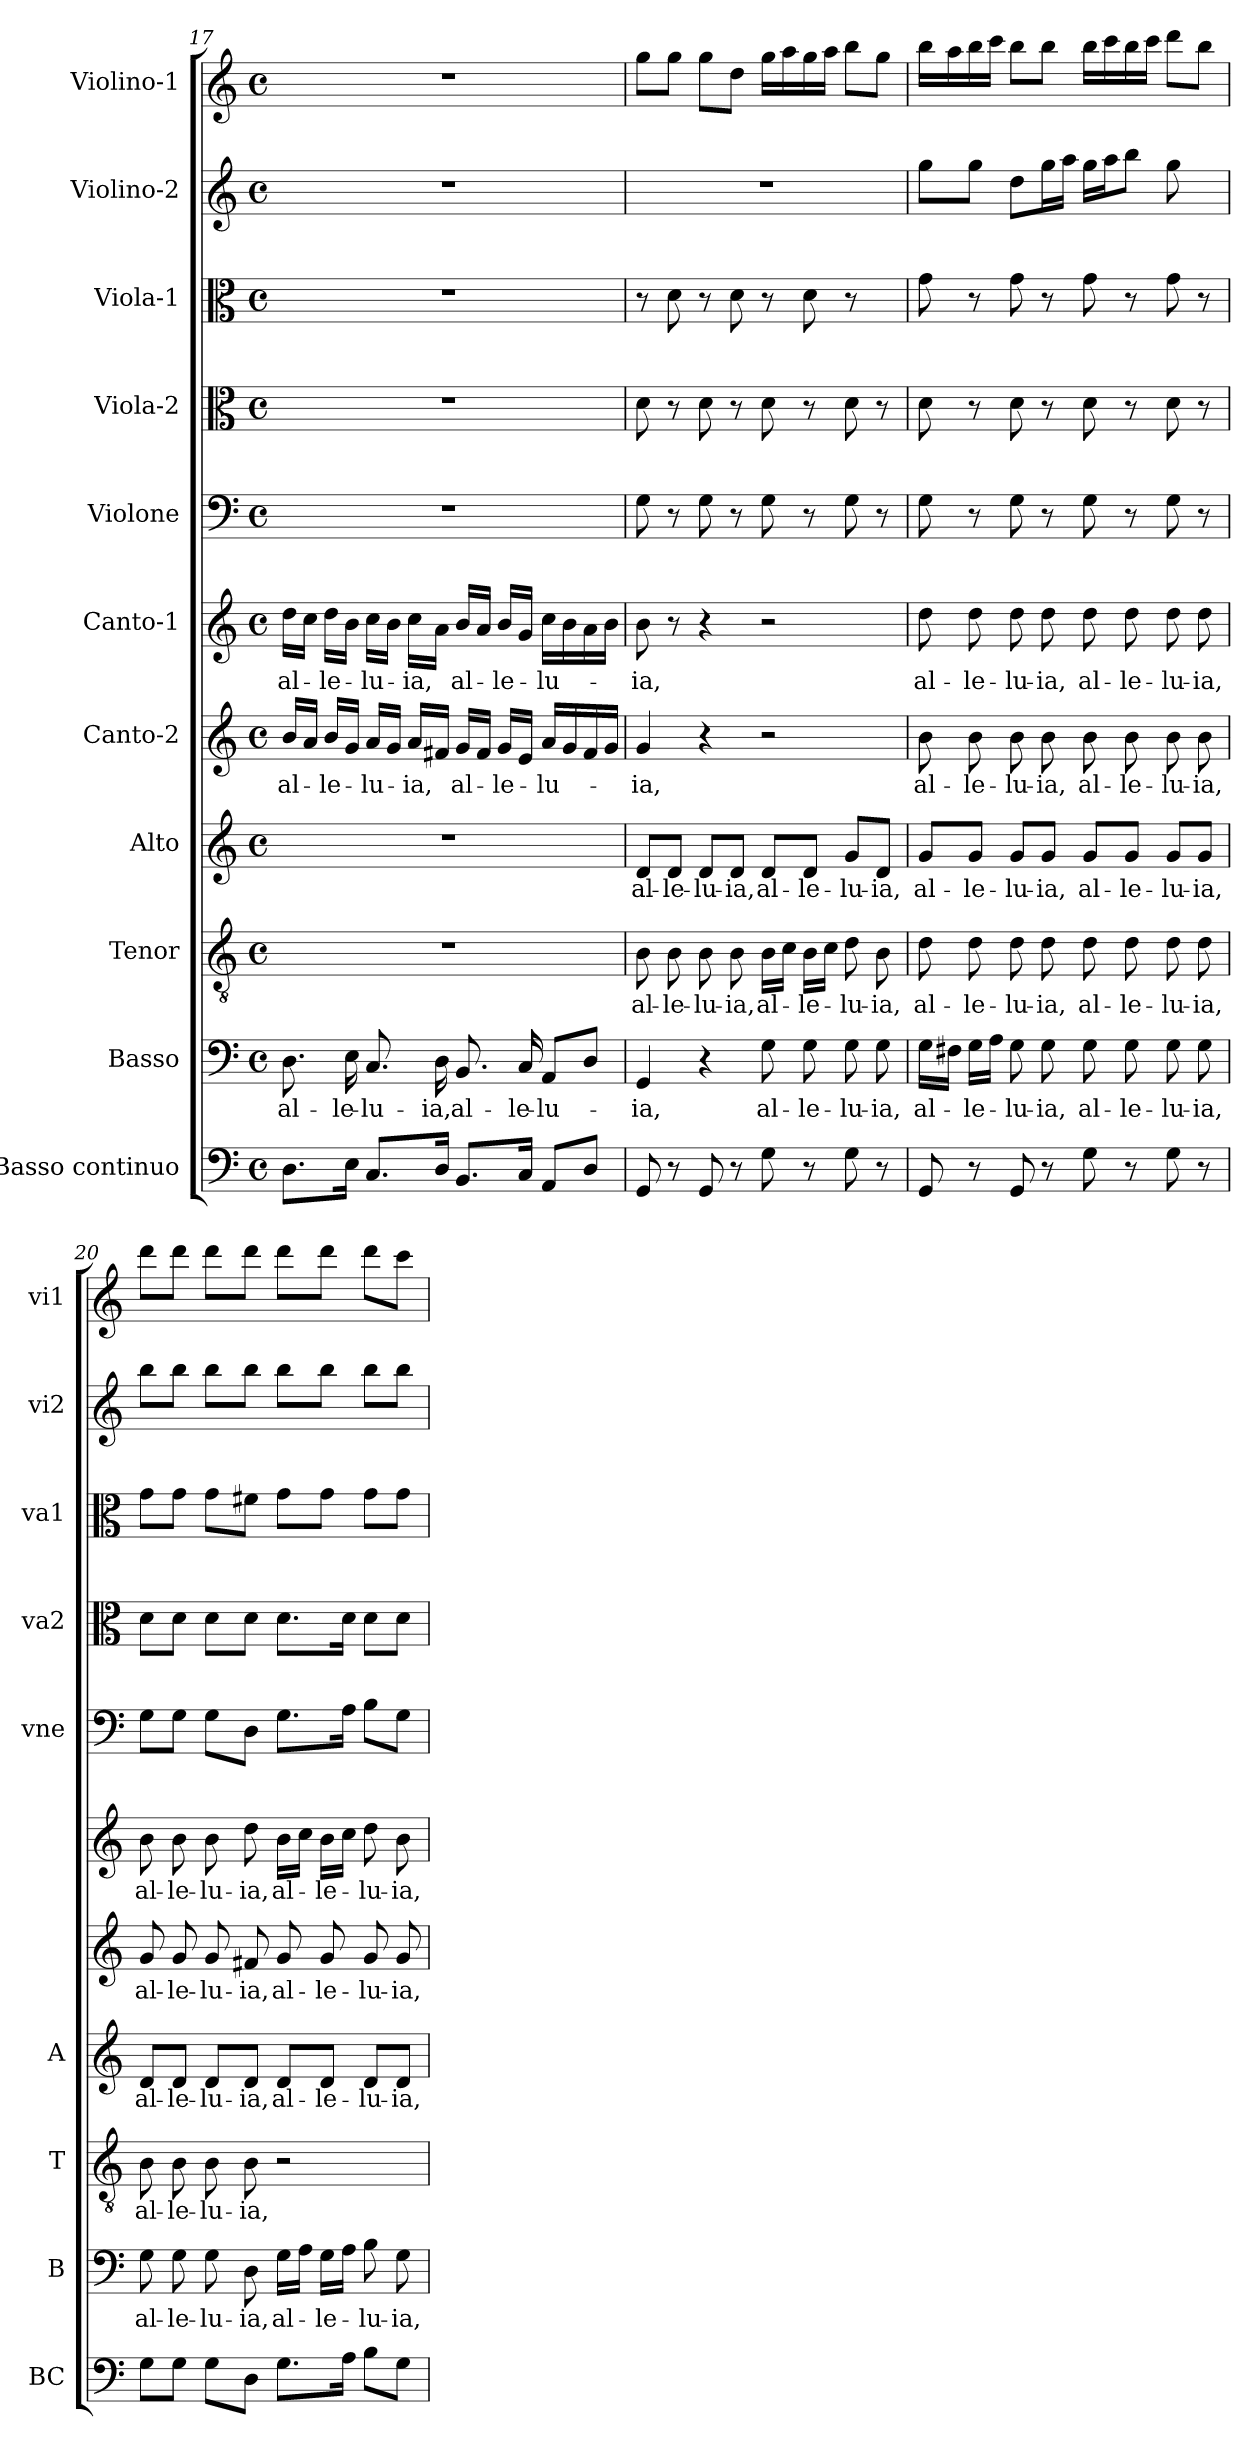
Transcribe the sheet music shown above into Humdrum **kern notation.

**kern	**kern	**text	**kern	**text	**kern	**text	**kern	**text	**kern	**text	**kern	**kern	**kern	**kern	**kern
*part11	*part10	*part10	*part9	*part9	*part8	*part8	*part7	*part7	*part6	*part6	*part5	*part4	*part3	*part2	*part1
*staff11	*staff10	*staff10	*staff9	*staff9	*staff8	*staff8	*staff7	*staff7	*staff6	*staff6	*staff5	*staff4	*staff3	*staff2	*staff1
*I"Basso continuo	*I"Basso	*	*I"Tenor	*	*I"Alto	*	*I"Canto-2	*	*I"Canto-1	*	*I"Violone	*I"Viola-2	*I"Viola-1	*I"Violino-2	*I"Violino-1
*I'BC	*I'B	*	*I'T	*	*I'A	*	*	*	*	*	*I'vne	*I'va2	*I'va1	*I'vi2	*I'vi1
*clefF4	*clefF4	*	*clefGv2	*	*clefG2	*	*clefG2	*	*clefG2	*	*clefF4	*clefC3	*clefC3	*clefG2	*clefG2
*k[]	*k[]	*	*k[]	*	*k[]	*	*k[]	*	*k[]	*	*k[]	*k[]	*k[]	*k[]	*k[]
*C:	*C:	*	*C:	*	*C:	*	*C:	*	*C:	*	*C:	*C:	*C:	*C:	*C:
*M4/4	*M4/4	*	*M4/4	*	*M4/4	*	*M4/4	*	*M4/4	*	*M4/4	*M4/4	*M4/4	*M4/4	*M4/4
*met(c)	*met(c)	*	*met(c)	*	*met(c)	*	*met(c)	*	*met(c)	*	*met(c)	*met(c)	*met(c)	*met(c)	*met(c)
=17	=17	=17	=17	=17	=17	=17	=17	=17	=17	=17	=17	=17	=17	=17	=17
!	!	!LO:LY:b	!	!	!	!	!	!LO:LY:b	!	!LO:LY:b	!	!	!	!	!
8.D\L	8.D\	al-	1r	.	1r	.	16b/LL	al-	16dd\LL	al-	1r	1r	1r	1r	1r
.	.	.	.	.	.	.	16a/JJ	.	16cc\JJ	.	.	.	.	.	.
!	!	!	!	!	!	!	!	!LO:LY:b	!	!LO:LY:b	!	!	!	!	!
.	.	.	.	.	.	.	16b/LL	-le-	16dd\LL	-le-	.	.	.	.	.
!	!	!LO:LY:b	!	!	!	!	!	!	!	!	!	!	!	!	!
16E\Jk	16E\	-le-	.	.	.	.	16g/JJ	.	16b\JJ	.	.	.	.	.	.
!	!	!LO:LY:b	!	!	!	!	!	!LO:LY:b	!	!LO:LY:b	!	!	!	!	!
8.C/L	8.C/	-lu-	.	.	.	.	16a/LL	-lu-	16cc\LL	-lu-	.	.	.	.	.
.	.	.	.	.	.	.	16g/JJ	.	16b\JJ	.	.	.	.	.	.
!	!	!	!	!	!	!	!	!LO:LY:b	!	!LO:LY:b	!	!	!	!	!
.	.	.	.	.	.	.	16a/LL	-ia,	16cc\LL	-ia,	.	.	.	.	.
!	!	!LO:LY:b	!	!	!	!	!	!	!	!	!	!	!	!	!
16D/Jk	16D\	-ia,	.	.	.	.	16f#X/JJ	.	16a\JJ	.	.	.	.	.	.
!	!	!LO:LY:b	!	!	!	!	!	!LO:LY:b	!	!LO:LY:b	!	!	!	!	!
8.BB/L	8.BB/	al-	.	.	.	.	16g/LL	al-	16b/LL	al-	.	.	.	.	.
.	.	.	.	.	.	.	16f#/JJ	.	16a/JJ	.	.	.	.	.	.
!	!	!	!	!	!	!	!	!LO:LY:b	!	!LO:LY:b	!	!	!	!	!
.	.	.	.	.	.	.	16g/LL	-le-	16b/LL	-le-	.	.	.	.	.
!	!	!LO:LY:b	!	!	!	!	!	!	!	!	!	!	!	!	!
16C/Jk	16C/	-le-	.	.	.	.	16e/JJ	.	16g/JJ	.	.	.	.	.	.
!	!	!LO:LY:b	!	!	!	!	!	!LO:LY:b	!	!LO:LY:b	!	!	!	!	!
8AA/L	8AA/L	-lu-	.	.	.	.	16a/LL	-lu-	16cc\LL	-lu-	.	.	.	.	.
.	.	.	.	.	.	.	16g/	.	16b\	.	.	.	.	.	.
8D/J	8D/J	.	.	.	.	.	16f#/	.	16a\	.	.	.	.	.	.
.	.	.	.	.	.	.	16g/JJ	.	16b\JJ	.	.	.	.	.	.
=18	=18	=18	=18	=18	=18	=18	=18	=18	=18	=18	=18	=18	=18	=18	=18
!	!	!LO:LY:b	!	!LO:LY:b	!	!LO:LY:b	!	!LO:LY:b	!	!LO:LY:b	!	!	!	!	!
8GG/	4GG/	-ia,	8B\	al-	8d/L	al-	4g/	-ia,	8b\	-ia,	8G\	8d\	8r	1r	8gg\L
!	!	!	!	!LO:LY:b	!	!LO:LY:b	!	!	!	!	!	!	!	!	!
8r	.	.	8B\	-le-	8d/J	-le-	.	.	8r	.	8r	8r	8d\	.	8gg\J
!	!	!	!	!LO:LY:b	!	!LO:LY:b	!	!	!	!	!	!	!	!	!
8GG/	4r	.	8B\	-lu-	8d/L	-lu-	4r	.	4r	.	8G\	8d\	8r	.	8gg\L
!	!	!	!	!LO:LY:b	!	!LO:LY:b	!	!	!	!	!	!	!	!	!
8r	.	.	8B\	-ia,	8d/J	-ia,	.	.	.	.	8r	8r	8d\	.	8dd\J
!	!	!LO:LY:b	!	!LO:LY:b	!	!LO:LY:b	!	!	!	!	!	!	!	!	!
8G\	8G\	al-	16B\LL	al-	8d/L	al-	2r	.	2r	.	8G\	8d\	8r	.	16gg\LL
.	.	.	16c\JJ	.	.	.	.	.	.	.	.	.	.	.	16aa\
!	!	!LO:LY:b	!	!LO:LY:b	!	!LO:LY:b	!	!	!	!	!	!	!	!	!
8r	8G\	-le-	16B\LL	-le-	8d/J	-le-	.	.	.	.	8r	8r	8d\	.	16gg\
.	.	.	16c\JJ	.	.	.	.	.	.	.	.	.	.	.	16aa\JJ
!	!	!LO:LY:b	!	!LO:LY:b	!	!LO:LY:b	!	!	!	!	!	!	!	!	!
8G\	8G\	-lu-	8d\	-lu-	8g/L	-lu-	.	.	.	.	8G\	8d\	8r	.	8bb\L
!	!	!LO:LY:b	!	!LO:LY:b	!	!LO:LY:b	!	!	!	!	!	!	!	!	!
8r	8G\	-ia,	8B\	-ia,	8d/J	-ia,	.	.	.	.	8r	8r	8ryy	.	8gg\J
!!LO:LB:g=z
=19	=19	=19	=19	=19	=19	=19	=19	=19	=19	=19	=19	=19	=19	=19	=19
!	!	!LO:LY:b	!	!LO:LY:b	!	!LO:LY:b	!	!LO:LY:b	!	!LO:LY:b	!	!	!	!	!
8GG/	16G\LL	al-	8d\	al-	8g/L	al-	8b\	al-	8dd\	al-	8G\	8d\	8g\	8gg\L	16bb\LL
.	16F#X\JJ	.	.	.	.	.	.	.	.	.	.	.	.	.	16aa\
!	!	!LO:LY:b	!	!LO:LY:b	!	!LO:LY:b	!	!LO:LY:b	!	!LO:LY:b	!	!	!	!	!
8r	16G\LL	-le-	8d\	-le-	8g/J	-le-	8b\	-le-	8dd\	-le-	8r	8r	8r	8gg\J	16bb\
.	16A\JJ	.	.	.	.	.	.	.	.	.	.	.	.	.	16ccc\JJ
!	!	!LO:LY:b	!	!LO:LY:b	!	!LO:LY:b	!	!LO:LY:b	!	!LO:LY:b	!	!	!	!	!
8GG/	8G\	-lu-	8d\	-lu-	8g/L	-lu-	8b\	-lu-	8dd\	-lu-	8G\	8d\	8g\	8dd\L	8bb\L
!	!	!LO:LY:b	!	!LO:LY:b	!	!LO:LY:b	!	!LO:LY:b	!	!LO:LY:b	!	!	!	!	!
8r	8G\	-ia,	8d\	-ia,	8g/J	-ia,	8b\	-ia,	8dd\	-ia,	8r	8r	8r	16gg\L	8bb\J
.	.	.	.	.	.	.	.	.	.	.	.	.	.	16aa\JJ	.
!	!	!LO:LY:b	!	!LO:LY:b	!	!LO:LY:b	!	!LO:LY:b	!	!LO:LY:b	!	!	!	!	!
8G\	8G\	al-	8d\	al-	8g/L	al-	8b\	al-	8dd\	al-	8G\	8d\	8g\	16gg\LL	16bb\LL
.	.	.	.	.	.	.	.	.	.	.	.	.	.	16aa\J	16ccc\
!	!	!LO:LY:b	!	!LO:LY:b	!	!LO:LY:b	!	!LO:LY:b	!	!LO:LY:b	!	!	!	!	!
8r	8G\	-le-	8d\	-le-	8g/J	-le-	8b\	-le-	8dd\	-le-	8r	8r	8r	8bb\J	16bb\
.	.	.	.	.	.	.	.	.	.	.	.	.	.	.	16ccc\JJ
!	!	!LO:LY:b	!	!LO:LY:b	!	!LO:LY:b	!	!LO:LY:b	!	!LO:LY:b	!	!	!	!	!
8G\	8G\	-lu-	8d\	-lu-	8g/L	-lu-	8b\	-lu-	8dd\	-lu-	8G\	8d\	8g\	8gg\	8ddd\L
!	!	!LO:LY:b	!	!LO:LY:b	!	!LO:LY:b	!	!LO:LY:b	!	!LO:LY:b	!	!	!	!	!
8r	8G\	-ia,	8d\	-ia,	8g/J	-ia,	8b\	-ia,	8dd\	-ia,	8r	8r	8r	8ryy	8bb\J
=20	=20	=20	=20	=20	=20	=20	=20	=20	=20	=20	=20	=20	=20	=20	=20
!	!	!LO:LY:b	!	!LO:LY:b	!	!LO:LY:b	!	!LO:LY:b	!	!LO:LY:b	!	!	!	!	!
8G\L	8G\	al-	8B\	al-	8d/L	al-	8g/	al-	8b\	al-	8G\L	8d\L	8g\L	8bb\L	8ddd\L
!	!	!LO:LY:b	!	!LO:LY:b	!	!LO:LY:b	!	!LO:LY:b	!	!LO:LY:b	!	!	!	!	!
8G\J	8G\	-le-	8B\	-le-	8d/J	-le-	8g/	-le-	8b\	-le-	8G\J	8d\J	8g\J	8bb\J	8ddd\J
!	!	!LO:LY:b	!	!LO:LY:b	!	!LO:LY:b	!	!LO:LY:b	!	!LO:LY:b	!	!	!	!	!
8G\L	8G\	-lu-	8B\	-lu-	8d/L	-lu-	8g/	-lu-	8b\	-lu-	8G\L	8d\L	8g\L	8bb\L	8ddd\L
!	!	!LO:LY:b	!	!LO:LY:b	!	!LO:LY:b	!	!LO:LY:b	!	!LO:LY:b	!	!	!	!	!
8D\J	8D\	-ia,	8B\	-ia,	8d/J	-ia,	8f#X/	-ia,	8dd\	-ia,	8D\J	8d\J	8f#X\J	8bb\J	8ddd\J
!	!	!LO:LY:b	!	!	!	!LO:LY:b	!	!LO:LY:b	!	!LO:LY:b	!	!	!	!	!
8.G\L	16G\LL	al-	2r	.	8d/L	al-	8g/	al-	16b\LL	al-	8.G\L	8.d\L	8g\L	8bb\L	8ddd\L
.	16A\JJ	.	.	.	.	.	.	.	16cc\JJ	.	.	.	.	.	.
!	!	!LO:LY:b	!	!	!	!LO:LY:b	!	!LO:LY:b	!	!LO:LY:b	!	!	!	!	!
.	16G\LL	-le-	.	.	8d/J	-le-	8g/	-le-	16b\LL	-le-	.	.	8g\J	8bb\J	8ddd\J
16A\Jk	16A\JJ	.	.	.	.	.	.	.	16cc\JJ	.	16A\Jk	16d\Jk	.	.	.
!	!	!LO:LY:b	!	!	!	!LO:LY:b	!	!LO:LY:b	!	!LO:LY:b	!	!	!	!	!
8B\L	8B\	-lu-	.	.	8d/L	-lu-	8g/	-lu-	8dd\	-lu-	8B\L	8d\L	8g\L	8bb\L	8ddd\L
!	!	!LO:LY:b	!	!	!	!LO:LY:b	!	!LO:LY:b	!	!LO:LY:b	!	!	!	!	!
8G\J	8G\	-ia,	.	.	8d/J	-ia,	8g/	-ia,	8b\	-ia,	8G\J	8d\J	8g\J	8bb\J	8ccc\J
=	=	=	=	=	=	=	=	=	=	=	=	=	=	=	=
*-	*-	*-	*-	*-	*-	*-	*-	*-	*-	*-	*-	*-	*-	*-	*-
